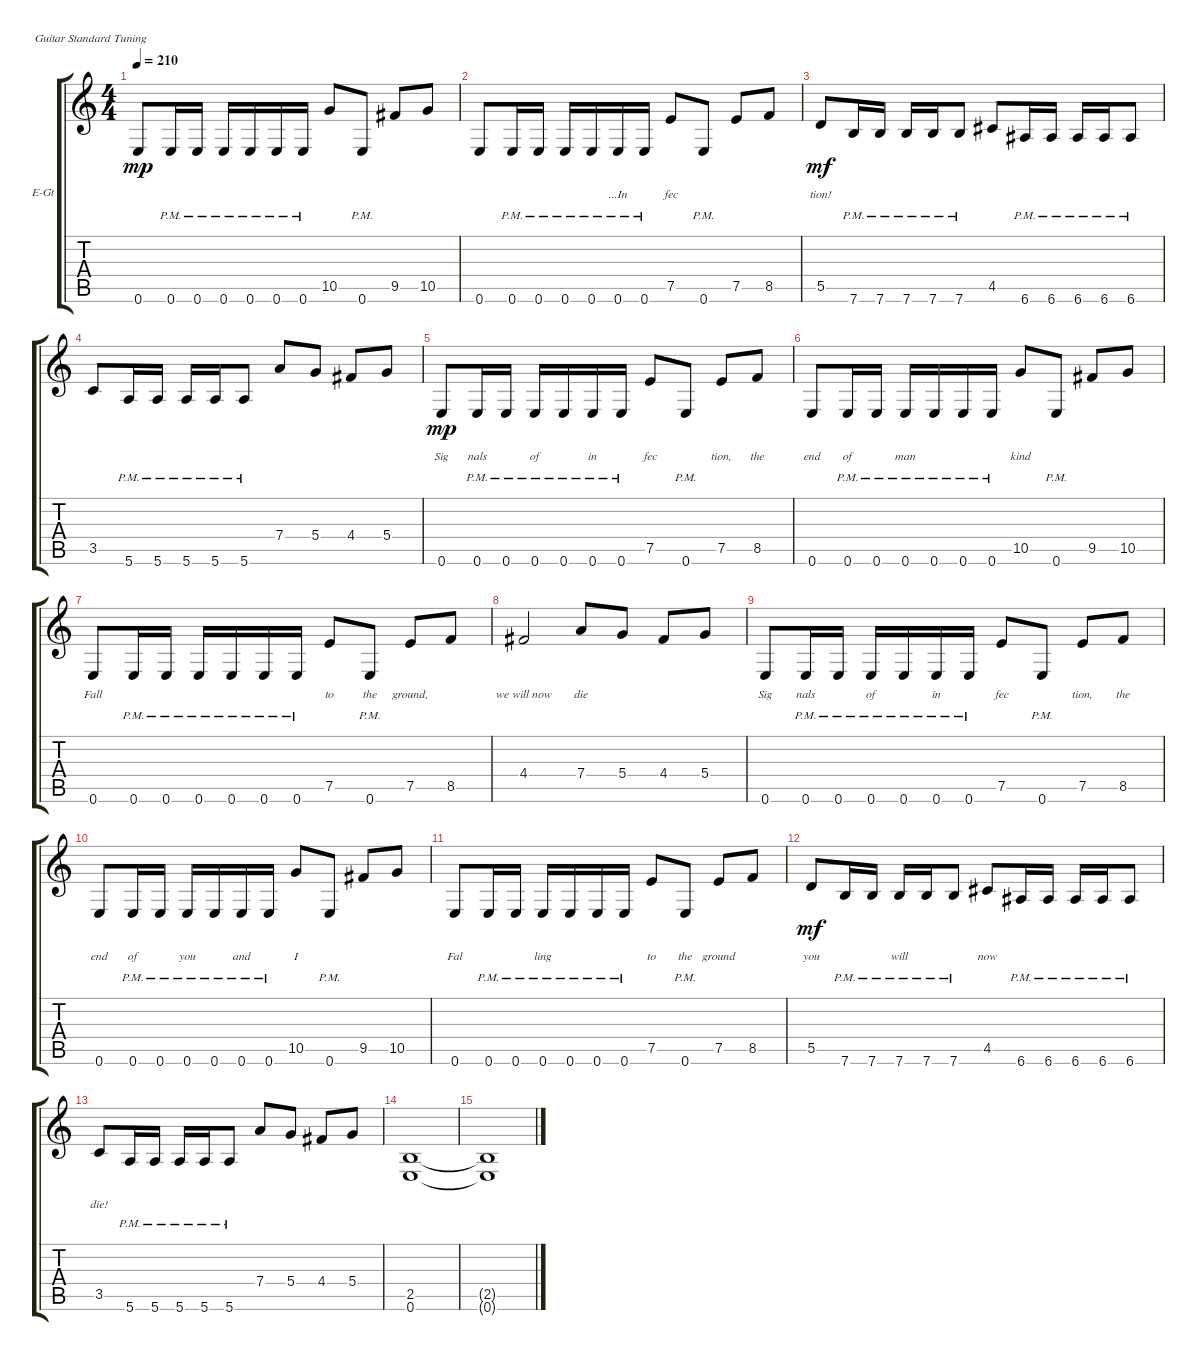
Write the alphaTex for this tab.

\bracketExtendMode groupsimilarinstruments
\firstSystemTrackNameOrientation horizontal
\otherSystemsTrackNameOrientation horizontal
\track ("Electric Guitar 2" "E-Gt") {instrument distortionguitar}
\staff {score tabs}
\tuning (E4 B3 G3 D3 A2 E2)
\ts (4 4)
\tempo 210
\clef g2
\ks c
0.6.8{lyrics (0 "") lyrics (1 "") lyrics (2 "") lyrics (3 "") lyrics (4 "") dy mp} 0.6{pm}.16{lyrics (0 "") lyrics (1 "") lyrics (2 "") lyrics (3 "") lyrics (4 "")} 0.6{pm}.16{lyrics (0 "") lyrics (1 "") lyrics (2 "") lyrics (3 "") lyrics (4 "")} 0.6{pm}.16 0.6{pm}.16 0.6{pm}.16 0.6{pm}.16 10.5.8 0.6{pm}.8 9.5.8 10.5.8 |
0.6.8{lyrics (0 "") lyrics (1 "") lyrics (2 "") lyrics (3 "") lyrics (4 "")} 0.6{pm}.16{lyrics (0 "") lyrics (1 "") lyrics (2 "") lyrics (3 "") lyrics (4 "")} 0.6{pm}.16{lyrics (0 "") lyrics (1 "") lyrics (2 "") lyrics (3 "") lyrics (4 "")} 0.6{pm}.16{lyrics (0 "") lyrics (1 "") lyrics (2 "") lyrics (3 "") lyrics (4 "")} 0.6{pm}.16{lyrics (0 "") lyrics (1 "") lyrics (2 "") lyrics (3 "") lyrics (4 "")} 0.6{pm}.16{lyrics (0 "") lyrics (1 "") lyrics (2 "...In") lyrics (3 "") lyrics (4 "")} 0.6{pm}.16{lyrics (0 "") lyrics (1 "") lyrics (2 "") lyrics (3 "") lyrics (4 "")} 7.5.8{lyrics (0 "") lyrics (1 "") lyrics (2 "fec") lyrics (3 "") lyrics (4 "")} 0.6{pm}.8{lyrics (0 "") lyrics (1 "") lyrics (2 "") lyrics (3 "") lyrics (4 "")} 7.5.8{lyrics (0 "") lyrics (1 "") lyrics (2 "") lyrics (3 "") lyrics (4 "")} 8.5.8{lyrics (0 "") lyrics (1 "") lyrics (2 "") lyrics (3 "") lyrics (4 "")} |
5.5.8{lyrics (0 "") lyrics (1 "") lyrics (2 "tion!") lyrics (3 "") lyrics (4 "") dy mf} 7.6{pm}.16{lyrics (0 "") lyrics (1 "") lyrics (2 "") lyrics (3 "") lyrics (4 "")} 7.6{pm}.16{lyrics (0 "") lyrics (1 "") lyrics (2 "") lyrics (3 "") lyrics (4 "")} 7.6{pm}.16{lyrics (0 "") lyrics (1 "") lyrics (2 "") lyrics (3 "") lyrics (4 "")} 7.6{pm}.16{lyrics (0 "") lyrics (1 "") lyrics (2 "") lyrics (3 "") lyrics (4 "")} 7.6{pm}.8{lyrics (0 "") lyrics (1 "") lyrics (2 "") lyrics (3 "") lyrics (4 "")} 4.5.8{lyrics (0 "") lyrics (1 "") lyrics (2 "") lyrics (3 "") lyrics (4 "")} 6.6{pm}.16{lyrics (0 "") lyrics (1 "") lyrics (2 "") lyrics (3 "") lyrics (4 "")} 6.6{pm}.16{lyrics (0 "") lyrics (1 "") lyrics (2 "") lyrics (3 "") lyrics (4 "")} 6.6{pm}.16{lyrics (0 "") lyrics (1 "") lyrics (2 "") lyrics (3 "") lyrics (4 "")} 6.6{pm}.16{lyrics (0 "") lyrics (1 "") lyrics (2 "") lyrics (3 "") lyrics (4 "")} 6.6{pm}.8{lyrics (0 "") lyrics (1 "") lyrics (2 "") lyrics (3 "") lyrics (4 "")} |
3.5.8{lyrics (0 "") lyrics (1 "") lyrics (2 "") lyrics (3 "") lyrics (4 "")} 5.6{pm}.16{lyrics (0 "") lyrics (1 "") lyrics (2 "") lyrics (3 "") lyrics (4 "")} 5.6{pm}.16{lyrics (0 "") lyrics (1 "") lyrics (2 "") lyrics (3 "") lyrics (4 "")} 5.6{pm}.16{lyrics (0 "") lyrics (1 "") lyrics (2 "") lyrics (3 "") lyrics (4 "")} 5.6{pm}.16{lyrics (0 "") lyrics (1 "") lyrics (2 "") lyrics (3 "") lyrics (4 "")} 5.6{pm}.8{lyrics (0 "") lyrics (1 "") lyrics (2 "") lyrics (3 "") lyrics (4 "")} 7.4.8{lyrics (0 "") lyrics (1 "") lyrics (2 "") lyrics (3 "") lyrics (4 "")} 5.4.8{lyrics (0 "") lyrics (1 "") lyrics (2 "") lyrics (3 "") lyrics (4 "")} 4.4.8{lyrics (0 "") lyrics (1 "") lyrics (2 "") lyrics (3 "") lyrics (4 "")} 5.4.8{lyrics (0 "") lyrics (1 "") lyrics (2 "") lyrics (3 "") lyrics (4 "")} |
0.6.8{lyrics (0 "") lyrics (1 "") lyrics (2 "Sig") lyrics (3 "") lyrics (4 "") dy mp} 0.6{pm}.16{lyrics (0 "") lyrics (1 "") lyrics (2 "nals") lyrics (3 "") lyrics (4 "")} 0.6{pm}.16{lyrics (0 "") lyrics (1 "") lyrics (2 "") lyrics (3 "") lyrics (4 "")} 0.6{pm}.16{lyrics (0 "") lyrics (1 "") lyrics (2 "of") lyrics (3 "") lyrics (4 "")} 0.6{pm}.16{lyrics (0 "") lyrics (1 "") lyrics (2 "") lyrics (3 "") lyrics (4 "")} 0.6{pm}.16{lyrics (0 "") lyrics (1 "") lyrics (2 "in") lyrics (3 "") lyrics (4 "")} 0.6{pm}.16{lyrics (0 "") lyrics (1 "") lyrics (2 "") lyrics (3 "") lyrics (4 "")} 7.5.8{lyrics (0 "") lyrics (1 "") lyrics (2 "fec") lyrics (3 "") lyrics (4 "")} 0.6{pm}.8{lyrics (0 "") lyrics (1 "") lyrics (2 "") lyrics (3 "") lyrics (4 "")} 7.5.8{lyrics (0 "") lyrics (1 "") lyrics (2 "tion,") lyrics (3 "") lyrics (4 "")} 8.5.8{lyrics (0 "") lyrics (1 "") lyrics (2 "the") lyrics (3 "") lyrics (4 "")} |
0.6.8{lyrics (0 "") lyrics (1 "") lyrics (2 "end") lyrics (3 "") lyrics (4 "")} 0.6{pm}.16{lyrics (0 "") lyrics (1 "") lyrics (2 "of") lyrics (3 "") lyrics (4 "")} 0.6{pm}.16{lyrics (0 "") lyrics (1 "") lyrics (2 "") lyrics (3 "") lyrics (4 "")} 0.6{pm}.16{lyrics (0 "") lyrics (1 "") lyrics (2 "man") lyrics (3 "") lyrics (4 "")} 0.6{pm}.16{lyrics (0 "") lyrics (1 "") lyrics (2 "") lyrics (3 "") lyrics (4 "")} 0.6{pm}.16{lyrics (0 "") lyrics (1 "") lyrics (2 "") lyrics (3 "") lyrics (4 "")} 0.6{pm}.16{lyrics (0 "") lyrics (1 "") lyrics (2 "") lyrics (3 "") lyrics (4 "")} 10.5.8{lyrics (0 "") lyrics (1 "") lyrics (2 "kind") lyrics (3 "") lyrics (4 "")} 0.6{pm}.8{lyrics (0 "") lyrics (1 "") lyrics (2 "") lyrics (3 "") lyrics (4 "")} 9.5.8{lyrics (0 "") lyrics (1 "") lyrics (2 "") lyrics (3 "") lyrics (4 "")} 10.5.8{lyrics (0 "") lyrics (1 "") lyrics (2 "") lyrics (3 "") lyrics (4 "")} |
0.6.8{lyrics (0 "") lyrics (1 "") lyrics (2 "Fall") lyrics (3 "") lyrics (4 "")} 0.6{pm}.16{lyrics (0 "") lyrics (1 "") lyrics (2 "") lyrics (3 "") lyrics (4 "")} 0.6{pm}.16{lyrics (0 "") lyrics (1 "") lyrics (2 "") lyrics (3 "") lyrics (4 "")} 0.6{pm}.16{lyrics (0 "") lyrics (1 "") lyrics (2 "") lyrics (3 "") lyrics (4 "")} 0.6{pm}.16{lyrics (0 "") lyrics (1 "") lyrics (2 "") lyrics (3 "") lyrics (4 "")} 0.6{pm}.16{lyrics (0 "") lyrics (1 "") lyrics (2 "") lyrics (3 "") lyrics (4 "")} 0.6{pm}.16{lyrics (0 "") lyrics (1 "") lyrics (2 "") lyrics (3 "") lyrics (4 "")} 7.5.8{lyrics (0 "") lyrics (1 "") lyrics (2 "to") lyrics (3 "") lyrics (4 "")} 0.6{pm}.8{lyrics (0 "") lyrics (1 "") lyrics (2 "the") lyrics (3 "") lyrics (4 "")} 7.5.8{lyrics (0 "") lyrics (1 "") lyrics (2 "ground,") lyrics (3 "") lyrics (4 "")} 8.5.8{lyrics (0 "") lyrics (1 "") lyrics (2 "") lyrics (3 "") lyrics (4 "")} |
4.4.2{lyrics (0 "") lyrics (1 "") lyrics (2 "we will now") lyrics (3 "") lyrics (4 "")} 7.4.8{lyrics (0 "") lyrics (1 "") lyrics (2 "die") lyrics (3 "") lyrics (4 "")} 5.4.8{lyrics (0 "") lyrics (1 "") lyrics (2 "") lyrics (3 "") lyrics (4 "")} 4.4.8{lyrics (0 "") lyrics (1 "") lyrics (2 "") lyrics (3 "") lyrics (4 "")} 5.4.8{lyrics (0 "") lyrics (1 "") lyrics (2 "") lyrics (3 "") lyrics (4 "")} |
0.6.8{lyrics (0 "") lyrics (1 "") lyrics (2 "Sig") lyrics (3 "") lyrics (4 "")} 0.6{pm}.16{lyrics (0 "") lyrics (1 "") lyrics (2 "nals") lyrics (3 "") lyrics (4 "")} 0.6{pm}.16{lyrics (0 "") lyrics (1 "") lyrics (2 "") lyrics (3 "") lyrics (4 "")} 0.6{pm}.16{lyrics (0 "") lyrics (1 "") lyrics (2 "of") lyrics (3 "") lyrics (4 "")} 0.6{pm}.16{lyrics (0 "") lyrics (1 "") lyrics (2 "") lyrics (3 "") lyrics (4 "")} 0.6{pm}.16{lyrics (0 "") lyrics (1 "") lyrics (2 "in") lyrics (3 "") lyrics (4 "")} 0.6{pm}.16{lyrics (0 "") lyrics (1 "") lyrics (2 "") lyrics (3 "") lyrics (4 "")} 7.5.8{lyrics (0 "") lyrics (1 "") lyrics (2 "fec") lyrics (3 "") lyrics (4 "")} 0.6{pm}.8{lyrics (0 "") lyrics (1 "") lyrics (2 "") lyrics (3 "") lyrics (4 "")} 7.5.8{lyrics (0 "") lyrics (1 "") lyrics (2 "tion,") lyrics (3 "") lyrics (4 "")} 8.5.8{lyrics (0 "") lyrics (1 "") lyrics (2 "the") lyrics (3 "") lyrics (4 "")} |
0.6.8{lyrics (0 "") lyrics (1 "") lyrics (2 "end") lyrics (3 "") lyrics (4 "")} 0.6{pm}.16{lyrics (0 "") lyrics (1 "") lyrics (2 "of") lyrics (3 "") lyrics (4 "")} 0.6{pm}.16{lyrics (0 "") lyrics (1 "") lyrics (2 "") lyrics (3 "") lyrics (4 "")} 0.6{pm}.16{lyrics (0 "") lyrics (1 "") lyrics (2 "you") lyrics (3 "") lyrics (4 "")} 0.6{pm}.16{lyrics (0 "") lyrics (1 "") lyrics (2 "") lyrics (3 "") lyrics (4 "")} 0.6{pm}.16{lyrics (0 "") lyrics (1 "") lyrics (2 "and") lyrics (3 "") lyrics (4 "")} 0.6{pm}.16{lyrics (0 "") lyrics (1 "") lyrics (2 "") lyrics (3 "") lyrics (4 "")} 10.5.8{lyrics (0 "") lyrics (1 "") lyrics (2 "I") lyrics (3 "") lyrics (4 "")} 0.6{pm}.8{lyrics (0 "") lyrics (1 "") lyrics (2 "") lyrics (3 "") lyrics (4 "")} 9.5.8{lyrics (0 "") lyrics (1 "") lyrics (2 "") lyrics (3 "") lyrics (4 "")} 10.5.8{lyrics (0 "") lyrics (1 "") lyrics (2 "") lyrics (3 "") lyrics (4 "")} |
0.6.8{lyrics (0 "") lyrics (1 "") lyrics (2 "Fal") lyrics (3 "") lyrics (4 "")} 0.6{pm}.16{lyrics (0 "") lyrics (1 "") lyrics (2 "") lyrics (3 "") lyrics (4 "")} 0.6{pm}.16{lyrics (0 "") lyrics (1 "") lyrics (2 "") lyrics (3 "") lyrics (4 "")} 0.6{pm}.16{lyrics (0 "") lyrics (1 "") lyrics (2 "ling") lyrics (3 "") lyrics (4 "")} 0.6{pm}.16{lyrics (0 "") lyrics (1 "") lyrics (2 "") lyrics (3 "") lyrics (4 "")} 0.6{pm}.16{lyrics (0 "") lyrics (1 "") lyrics (2 "") lyrics (3 "") lyrics (4 "")} 0.6{pm}.16{lyrics (0 "") lyrics (1 "") lyrics (2 "") lyrics (3 "") lyrics (4 "")} 7.5.8{lyrics (0 "") lyrics (1 "") lyrics (2 "to") lyrics (3 "") lyrics (4 "")} 0.6{pm}.8{lyrics (0 "") lyrics (1 "") lyrics (2 "the") lyrics (3 "") lyrics (4 "")} 7.5.8{lyrics (0 "") lyrics (1 "") lyrics (2 "ground") lyrics (3 "") lyrics (4 "")} 8.5.8{lyrics (0 "") lyrics (1 "") lyrics (2 "") lyrics (3 "") lyrics (4 "")} |
5.5.8{lyrics (0 "") lyrics (1 "") lyrics (2 "you") lyrics (3 "") lyrics (4 "") dy mf} 7.6{pm}.16{lyrics (0 "") lyrics (1 "") lyrics (2 "") lyrics (3 "") lyrics (4 "")} 7.6{pm}.16{lyrics (0 "") lyrics (1 "") lyrics (2 "") lyrics (3 "") lyrics (4 "")} 7.6{pm}.16{lyrics (0 "") lyrics (1 "") lyrics (2 "will") lyrics (3 "") lyrics (4 "")} 7.6{pm}.16{lyrics (0 "") lyrics (1 "") lyrics (2 "") lyrics (3 "") lyrics (4 "")} 7.6{pm}.8{lyrics (0 "") lyrics (1 "") lyrics (2 "") lyrics (3 "") lyrics (4 "")} 4.5.8{lyrics (0 "") lyrics (1 "") lyrics (2 "now") lyrics (3 "") lyrics (4 "")} 6.6{pm}.16{lyrics (0 "") lyrics (1 "") lyrics (2 "") lyrics (3 "") lyrics (4 "")} 6.6{pm}.16{lyrics (0 "") lyrics (1 "") lyrics (2 "") lyrics (3 "") lyrics (4 "")} 6.6{pm}.16{lyrics (0 "") lyrics (1 "") lyrics (2 "") lyrics (3 "") lyrics (4 "")} 6.6{pm}.16{lyrics (0 "") lyrics (1 "") lyrics (2 "") lyrics (3 "") lyrics (4 "")} 6.6{pm}.8{lyrics (0 "") lyrics (1 "") lyrics (2 "") lyrics (3 "") lyrics (4 "")} |
3.5.8{lyrics (0 "") lyrics (1 "") lyrics (2 "die!") lyrics (3 "") lyrics (4 "")} 5.6{pm}.16{lyrics (0 "") lyrics (1 "") lyrics (2 "") lyrics (3 "") lyrics (4 "")} 5.6{pm}.16{lyrics (0 "") lyrics (1 "") lyrics (2 "") lyrics (3 "") lyrics (4 "")} 5.6{pm}.16 5.6{pm}.16 5.6{pm}.8 7.4.8 5.4.8 4.4.8 5.4.8 |
(0.6 2.5).1{lyrics (0 "") lyrics (1 "") lyrics (2 "") lyrics (3 "") lyrics (4 "")} |
(0.6{t} 2.5{t}).1{lyrics (0 "") lyrics (1 "") lyrics (2 "") lyrics (3 "") lyrics (4 "")}
